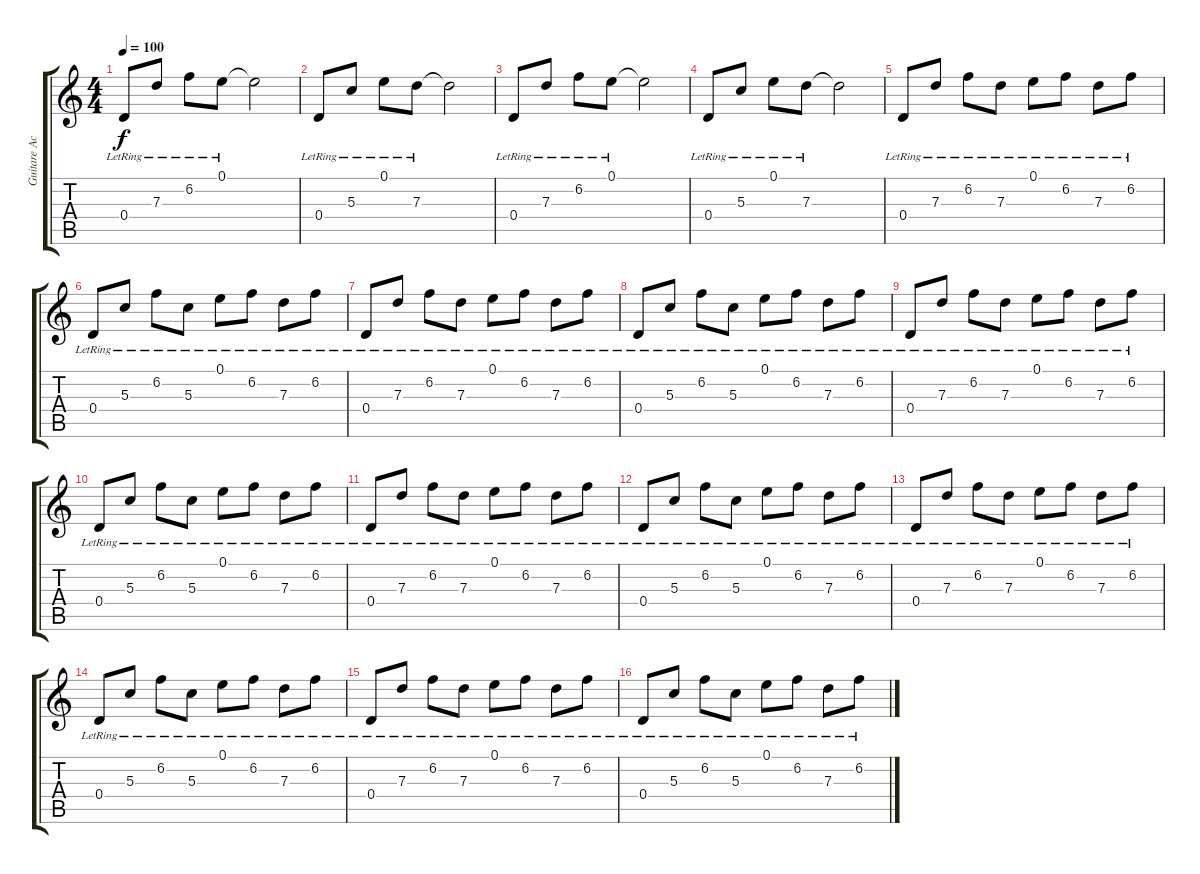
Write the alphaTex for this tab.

\track ("Guitare Acoustique" "Guitare Ac") {instrument acousticguitarnylon}
\staff {score tabs}
\tuning (E4 B3 G3 D3 A2 E2) {hide}
\ts (4 4)
\tempo 100
\clef g2
\ks c
0.4{lr}.8{dy f instrument acousticguitarnylon} 7.3{lr}.8 6.2{lr}.8 0.1{lr}.8 0.1{t}.2 |
0.4{lr}.8 5.3{lr}.8 0.1{lr}.8 7.3{lr}.8 7.3{t}.2 |
0.4{lr}.8 7.3{lr}.8 6.2{lr}.8 0.1{lr}.8 0.1{t}.2 |
0.4{lr}.8 5.3{lr}.8 0.1{lr}.8 7.3{lr}.8 7.3{t}.2 |
0.4{lr}.8 7.3{lr}.8 6.2{lr}.8 7.3{lr}.8 0.1{lr}.8 6.2{lr}.8 7.3{lr}.8 6.2{lr}.8 |
0.4{lr}.8 5.3{lr}.8 6.2{lr}.8 5.3{lr}.8 0.1{lr}.8 6.2{lr}.8 7.3{lr}.8 6.2{lr}.8 |
0.4{lr}.8 7.3{lr}.8 6.2{lr}.8 7.3{lr}.8 0.1{lr}.8 6.2{lr}.8 7.3{lr}.8 6.2{lr}.8 |
0.4{lr}.8 5.3{lr}.8 6.2{lr}.8 5.3{lr}.8 0.1{lr}.8 6.2{lr}.8 7.3{lr}.8 6.2{lr}.8 |
0.4{lr}.8 7.3{lr}.8 6.2{lr}.8 7.3{lr}.8 0.1{lr}.8 6.2{lr}.8 7.3{lr}.8 6.2{lr}.8 |
0.4{lr}.8 5.3{lr}.8 6.2{lr}.8 5.3{lr}.8 0.1{lr}.8 6.2{lr}.8 7.3{lr}.8 6.2{lr}.8 |
0.4{lr}.8 7.3{lr}.8 6.2{lr}.8 7.3{lr}.8 0.1{lr}.8 6.2{lr}.8 7.3{lr}.8 6.2{lr}.8 |
0.4{lr}.8 5.3{lr}.8 6.2{lr}.8 5.3{lr}.8 0.1{lr}.8 6.2{lr}.8 7.3{lr}.8 6.2{lr}.8 |
0.4{lr}.8 7.3{lr}.8 6.2{lr}.8 7.3{lr}.8 0.1{lr}.8 6.2{lr}.8 7.3{lr}.8 6.2{lr}.8 |
0.4{lr}.8 5.3{lr}.8 6.2{lr}.8 5.3{lr}.8 0.1{lr}.8 6.2{lr}.8 7.3{lr}.8 6.2{lr}.8 |
0.4{lr}.8 7.3{lr}.8 6.2{lr}.8 7.3{lr}.8 0.1{lr}.8 6.2{lr}.8 7.3{lr}.8 6.2{lr}.8 |
0.4{lr}.8 5.3{lr}.8 6.2{lr}.8 5.3{lr}.8 0.1{lr}.8 6.2{lr}.8 7.3{lr}.8 6.2{lr}.8
